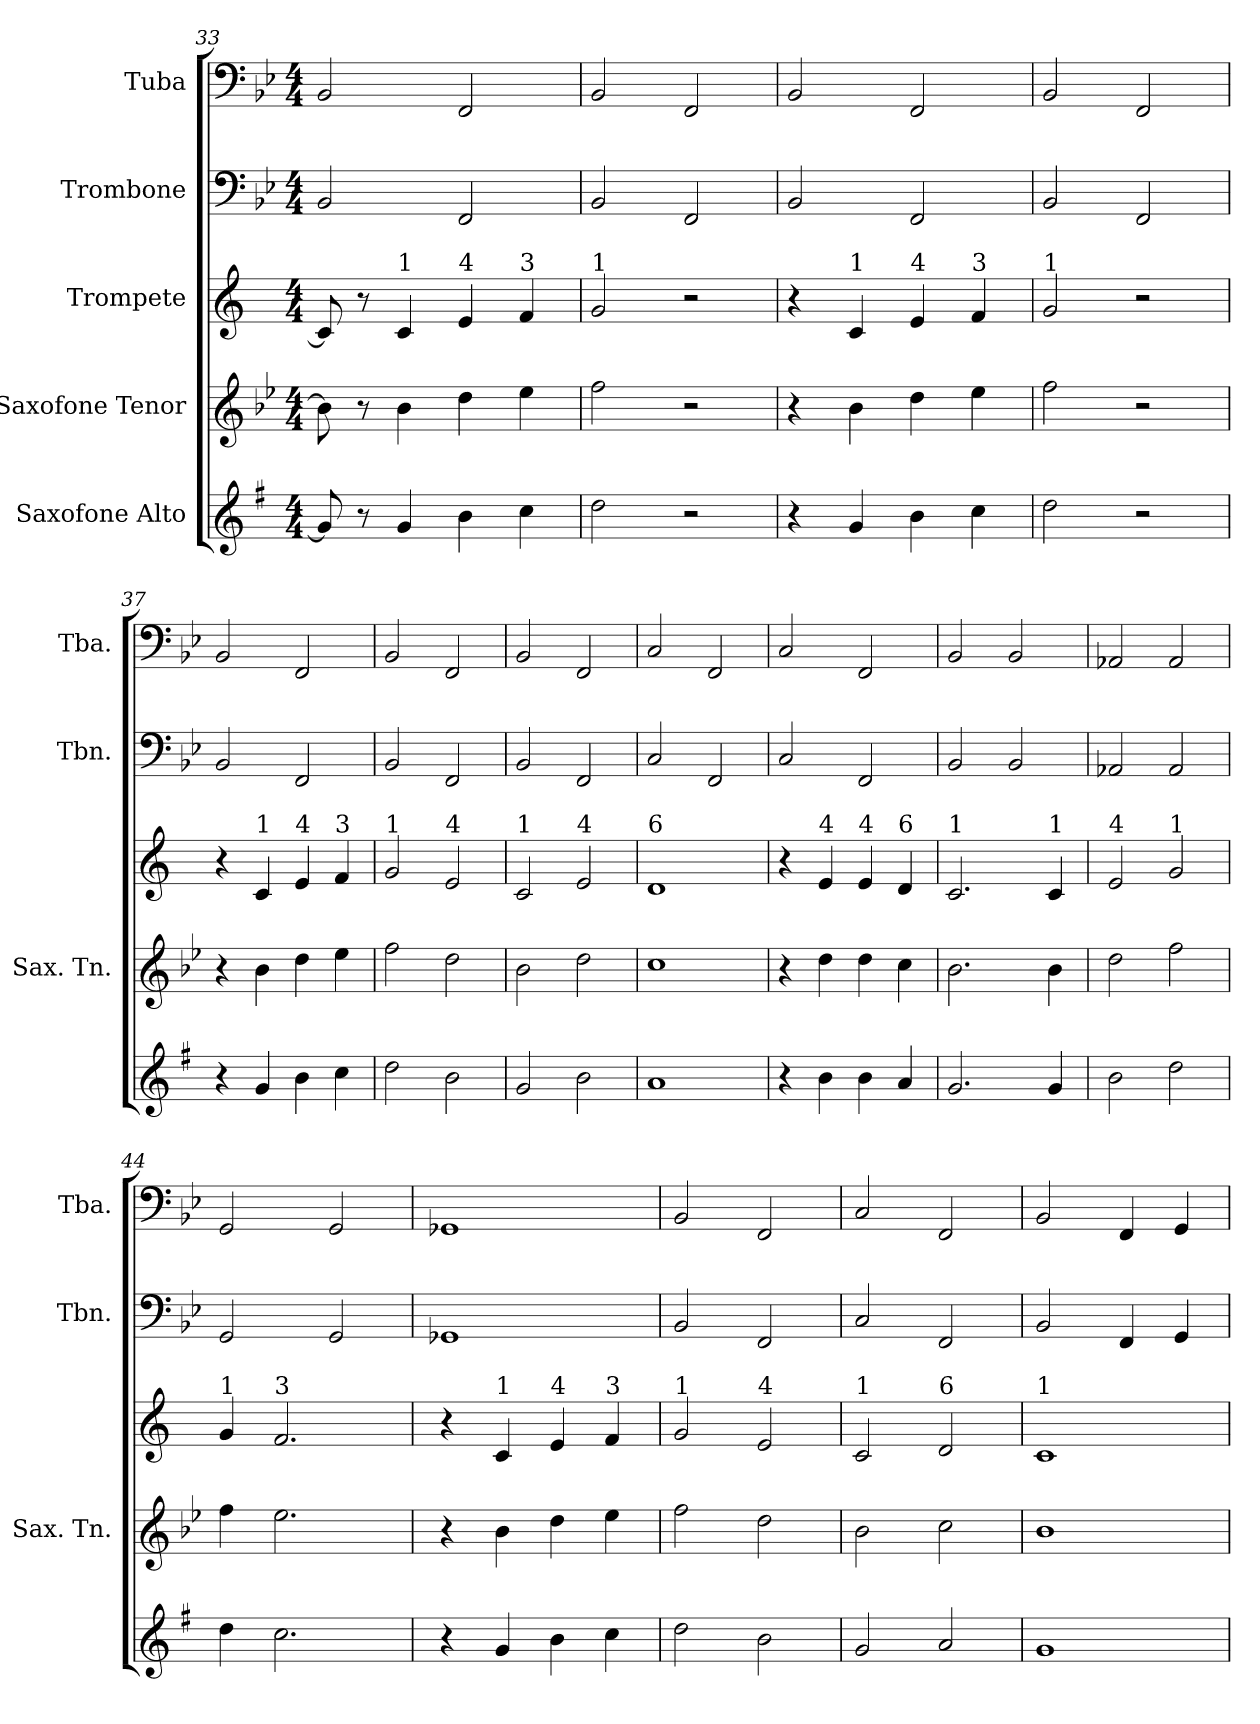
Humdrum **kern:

**kern	**kern	**kern	**kern	**kern
*part5	*part4	*part3	*part2	*part1
*staff5	*staff4	*staff3	*staff2	*staff1
*I"Saxofone Alto	*I"Saxofone Tenor	*I"Trompete	*I"Trombone	*I"Tuba
*	*I'Sax. Tn.	*	*I'Tbn.	*I'Tba.
*clefG2	*clefG2	*clefG2	*clefF4	*clefF4
*ITrd5c9	*ITrd8c14	*ITrd1c2	*	*
*k[b-e-]	*k[b-e-]	*k[b-e-]	*k[b-e-]	*k[b-e-]
*M4/4	*M4/4	*M4/4	*M4/4	*M4/4
=33	=33	=33	=33	=33
8B-/]	8B-\]	8B-/]	2BB-/	2BB-/
8r	8r	8r	.	.
!	!	!LO:TX:a:t=1	!	!
4B-/	4B-\	4B-/	.	.
!	!	!LO:TX:a:t=4	!	!
4d\	4d\	4d/	2FF/	2FF/
!	!	!LO:TX:a:t=3	!	!
4e-\	4e-\	4e-/	.	.
=34	=34	=34	=34	=34
!	!	!LO:TX:a:t=1	!	!
2f\	2f\	2f/	2BB-/	2BB-/
2r	2r	2r	2FF/	2FF/
=35	=35	=35	=35	=35
4r	4r	4r	2BB-/	2BB-/
!	!	!LO:TX:a:t=1	!	!
4B-/	4B-\	4B-/	.	.
!	!	!LO:TX:a:t=4	!	!
4d\	4d\	4d/	2FF/	2FF/
!	!	!LO:TX:a:t=3	!	!
4e-\	4e-\	4e-/	.	.
=36	=36	=36	=36	=36
!	!	!LO:TX:a:t=1	!	!
2f\	2f\	2f/	2BB-/	2BB-/
2r	2r	2r	2FF/	2FF/
!!LO:LB:g=z
=37	=37	=37	=37	=37
4r	4r	4r	2BB-/	2BB-/
!	!	!LO:TX:a:t=1	!	!
4B-/	4B-\	4B-/	.	.
!	!	!LO:TX:a:t=4	!	!
4d\	4d\	4d/	2FF/	2FF/
!	!	!LO:TX:a:t=3	!	!
4e-\	4e-\	4e-/	.	.
=38	=38	=38	=38	=38
!	!	!LO:TX:a:t=1	!	!
2f\	2f\	2f/	2BB-/	2BB-/
!	!	!LO:TX:a:t=4	!	!
2d\	2d\	2d/	2FF/	2FF/
=39	=39	=39	=39	=39
!	!	!LO:TX:a:t=1	!	!
2B-/	2B-\	2B-/	2BB-/	2BB-/
!	!	!LO:TX:a:t=4	!	!
2d\	2d\	2d/	2FF/	2FF/
=40	=40	=40	=40	=40
!	!	!LO:TX:a:t=6	!	!
1c	1c	1c	2C/	2C/
.	.	.	2FF/	2FF/
=41	=41	=41	=41	=41
4r	4r	4r	2C/	2C/
!	!	!LO:TX:a:t=4	!	!
4d\	4d\	4d/	.	.
!	!	!LO:TX:a:t=4	!	!
4d\	4d\	4d/	2FF/	2FF/
!	!	!LO:TX:a:t=6	!	!
4c/	4c\	4c/	.	.
=42	=42	=42	=42	=42
!	!	!LO:TX:a:t=1	!	!
2.B-/	2.B-\	2.B-/	2BB-/	2BB-/
.	.	.	2BB-/	2BB-/
!	!	!LO:TX:a:t=1	!	!
4B-/	4B-\	4B-/	.	.
=43	=43	=43	=43	=43
!	!	!LO:TX:a:t=4	!	!
2d\	2d\	2d/	2AA-X/	2AA-X/
!	!	!LO:TX:a:t=1	!	!
2f\	2f\	2f/	2AA-/	2AA-/
=44	=44	=44	=44	=44
!	!	!LO:TX:a:t=1	!	!
4f\	4f\	4f/	2GG/	2GG/
!	!	!LO:TX:a:t=3	!	!
2.e-\	2.e-\	2.e-/	.	.
.	.	.	2GG/	2GG/
=45	=45	=45	=45	=45
4r	4r	4r	1GG-X	1GG-X
!	!	!LO:TX:a:t=1	!	!
4B-/	4B-\	4B-/	.	.
!	!	!LO:TX:a:t=4	!	!
4d\	4d\	4d/	.	.
!	!	!LO:TX:a:t=3	!	!
4e-\	4e-\	4e-/	.	.
=46	=46	=46	=46	=46
!	!	!LO:TX:a:t=1	!	!
2f\	2f\	2f/	2BB-/	2BB-/
!	!	!LO:TX:a:t=4	!	!
2d\	2d\	2d/	2FF/	2FF/
!!LO:PB:g=z
=47	=47	=47	=47	=47
!	!	!LO:TX:a:t=1	!	!
2B-/	2B-\	2B-/	2C/	2C/
!	!	!LO:TX:a:t=6	!	!
2c/	2c\	2c/	2FF/	2FF/
=48	=48	=48	=48	=48
!	!	!LO:TX:a:t=1	!	!
1B-	1B-	1B-	2BB-/	2BB-/
.	.	.	4FF/	4FF/
.	.	.	4GG/	4GG/
=	=	=	=	=
*-	*-	*-	*-	*-
